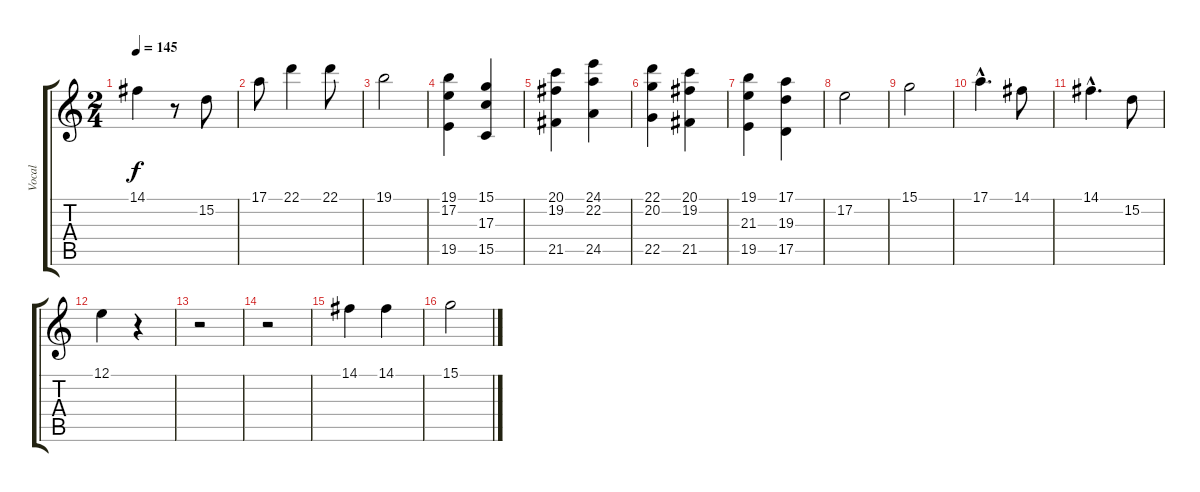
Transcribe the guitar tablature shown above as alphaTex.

\track ("Vocal" "Vocal") {instrument lead1square}
\staff {score tabs}
\tuning (E4 B3 G3 D3 A2 E2) {hide}
\ts (2 4)
\tempo 145
\clef g2
\ks c
14.1.4{dy f} r.8 15.2.8 |
17.1.8 22.1.4 22.1.8 |
19.1.2 |
(19.1 17.2 19.5).4 (15.1 17.3 15.5).4 |
(20.1 19.2 21.5).4 (24.1 22.2 24.5).4 |
(22.1 20.2 22.5).4 (20.1 19.2 21.5).4 |
(19.1 21.3 19.5).4 (17.1 19.3 17.5).4 |
17.2.2 |
15.1.2 |
17.1{hac}.4{d} 14.1.8 |
14.1{hac}.4{d} 15.2.8 |
12.1.4 r.4 |
r.2 |
r.2 |
14.1.4 14.1.4 |
15.1.2
